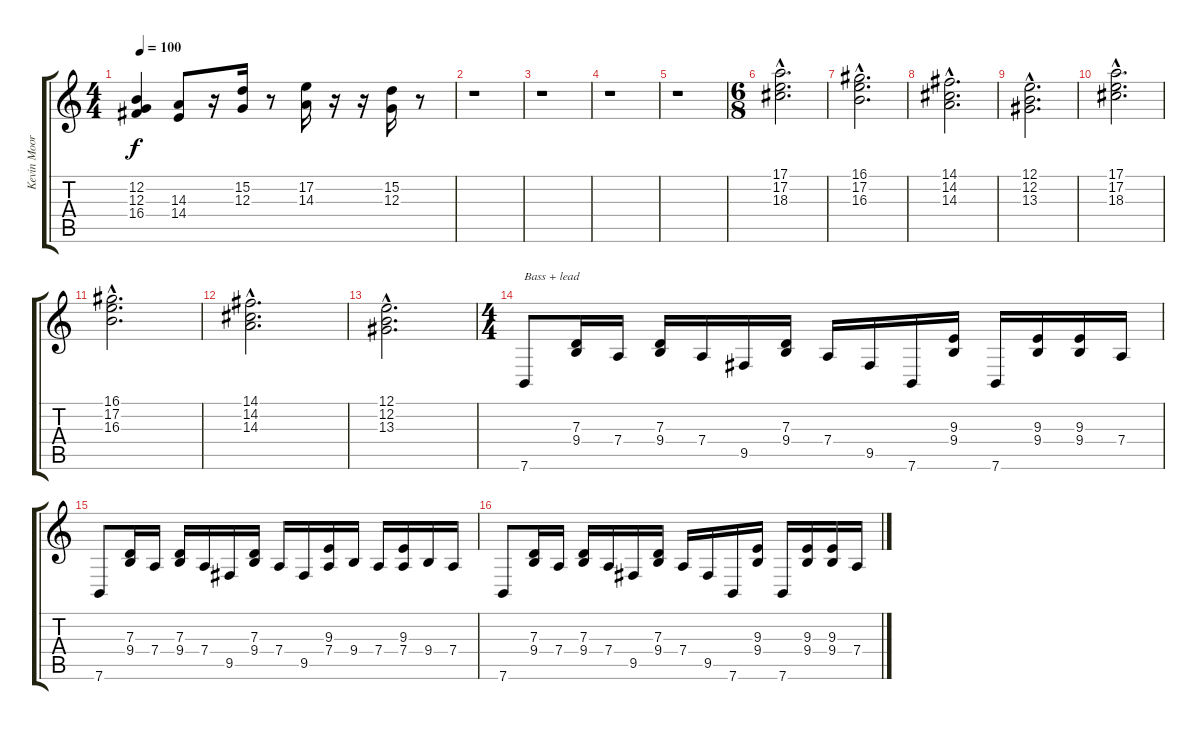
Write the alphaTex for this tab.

\track ("Kevin Moore - Keyboards" "Kevin Moor") {instrument lead8bassandlead}
\staff {score tabs}
\tuning (E4 B3 G3 D3 A2 E2) {hide}
\ts (4 4)
\tempo 100
\clef g2
\ks c
(12.2 12.3 16.4).4{dy f} (14.3 14.4).8 r.16 (15.2 12.3).16 r.8 (17.2 14.3).16 r.16 r.16 (15.2 12.3).16 r.8 |
r.1 |
r.1 |
r.1 |
r.1 |
\ts (6 8)
(17.1{hac} 17.2{hac} 18.3{hac}).2{d} |
(16.1{hac} 17.2{hac} 16.3{hac}).2{d} |
(14.1{hac} 14.2{hac} 14.3{hac}).2{d} |
(12.1{hac} 12.2{hac} 13.3{hac}).2{d} |
(17.1{hac} 17.2{hac} 18.3{hac}).2{d} |
(16.1{hac} 17.2{hac} 16.3{hac}).2{d} |
(14.1{hac} 14.2{hac} 14.3{hac}).2{d} |
(12.1{hac} 12.2{hac} 13.3{hac}).2{d} |
\ts (4 4)
7.6.8{txt "Bass + lead" instrument lead8bassandlead} (7.3 9.4).16 7.4.16 (7.3 9.4).16 7.4.16 9.5.16 (7.3 9.4).16 7.4.16 9.5.16 7.6.16 (9.3 9.4).16 7.6.16 (9.3 9.4).16 (9.3 9.4).16 7.4.16 |
7.6.8 (7.3 9.4).16 7.4.16 (7.3 9.4).16 7.4.16 9.5.16 (7.3 9.4).16 7.4.16 9.5.16 (9.3 7.4).16 9.4.16 7.4.16 (9.3 7.4).16 9.4.16 7.4.16 |
7.6.8 (7.3 9.4).16 7.4.16 (7.3 9.4).16 7.4.16 9.5.16 (7.3 9.4).16 7.4.16 9.5.16 7.6.16 (9.3 9.4).16 7.6.16 (9.3 9.4).16 (9.3 9.4).16 7.4.16
